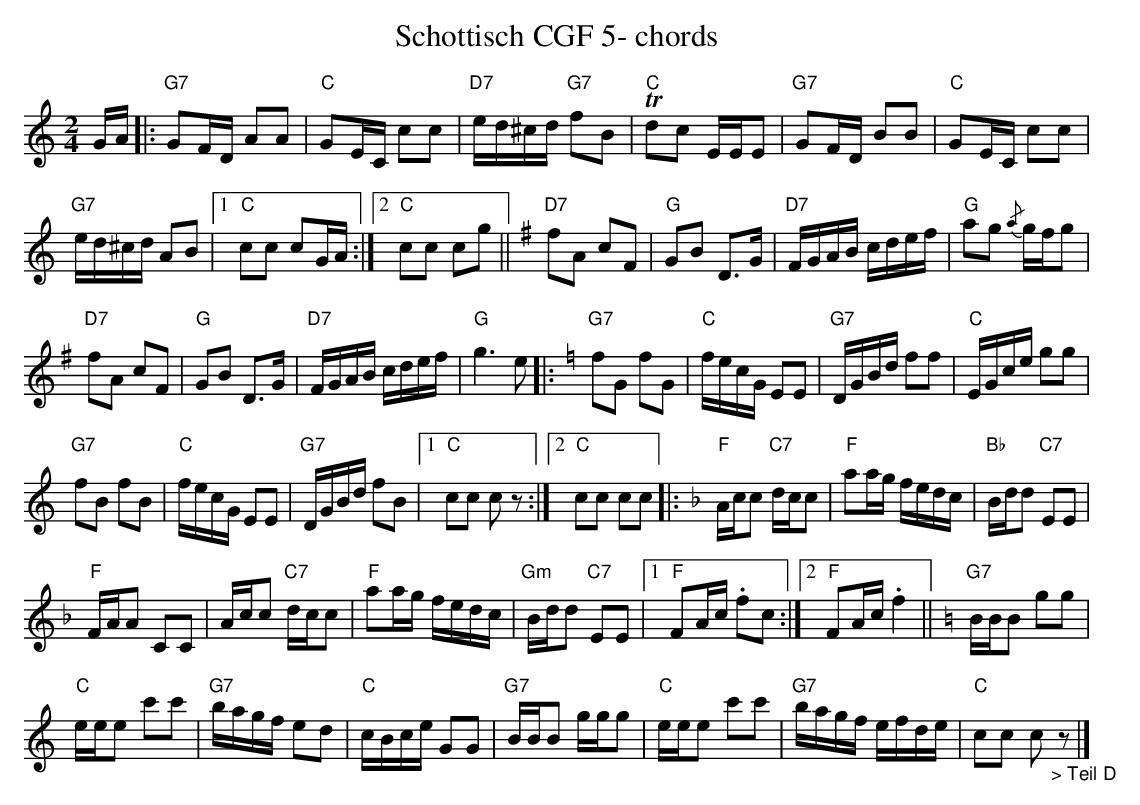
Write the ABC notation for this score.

X:1
T:Schottisch CGF 5- chords
M:2/4
L:1/16
K:Cmaj%%MIDI gchordon
GA |: "G7"G2FD A2A2 | "C"G2EC c2c2 | "D7"ed^cd "G7"f2B2 | "C"Td2c2 EEE2 | "G7"G2FD B2B2 | "C"G2EC c2c2 |
"G7"ed^cd A2B2 |1 "C"c2c2 c2GA :|2 "C"c2c2 c2g2 || [K:Gmaj] "D7"f2A2 c2F2 | "G"G2B2 D3G | "D7"FGAB cdef | "G"a2g2 {/a}gfg2 |
"D7"f2A2 c2F2 | "G"G2B2 D3G | "D7"FGAB cdef | "G"g6e2 |: [K:Cmaj] "G7"f2G2 f2G2 | "C"fecG E2E2 | "G7"DGBd f2f2 | "C"EGce g2g2 |
"G7"f2B2 f2B2 | "C"fecG E2E2 | "G7"DGBd f2B2 |1 "C"c2c2 c2z2 :|2 "C"c2c2 c2c2 |: [K:Fmaj] "F"Acc2 "C7"dcc2 | "F"a2ag fedc | "Bb"Bdd2 "C7"E2E2 |
"F"FAA2 C2C2 | Acc2 "C7"dcc2 | "F"a2ag fedc | "Gm"Bdd2 "C7"E2E2 |1 "F"F2Ac .f2c2 :|2 "F"F2Ac .f4 || [K:Cmaj] "G7"BBB2 g2g2 |
"C"eee2 c'2c'2 | "G7"bagf e2d2 | "C"cBce G2G2 | "G7"BBB2 ggg2 | "C"eee2 c'2c'2 | "G7"bagf efde | "C"c2c2 c2"_> Teil D"z2 |]
